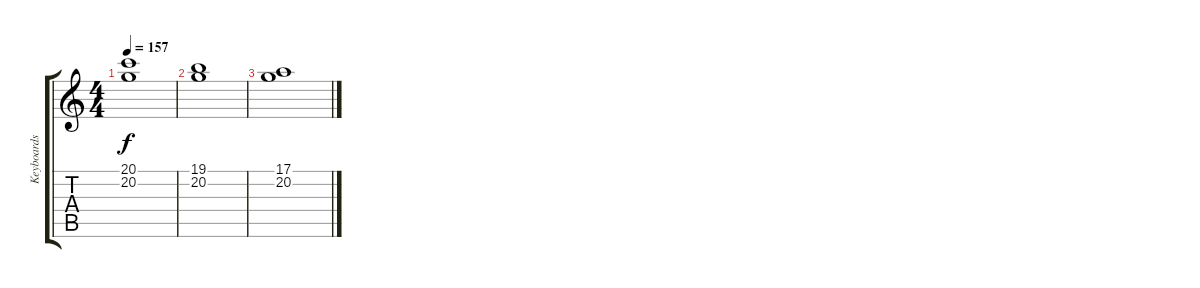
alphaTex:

\track ("Keyboards" "Keyboards") {instrument rockorgan}
\staff {score tabs}
\tuning (E4 B3 G3 D3 A2 E2) {hide}
\ts (4 4)
\tempo 157
\clef g2
\ks c
(20.1 20.2).1{dy f} |
(19.1 20.2).1 |
(17.1 20.2).1
